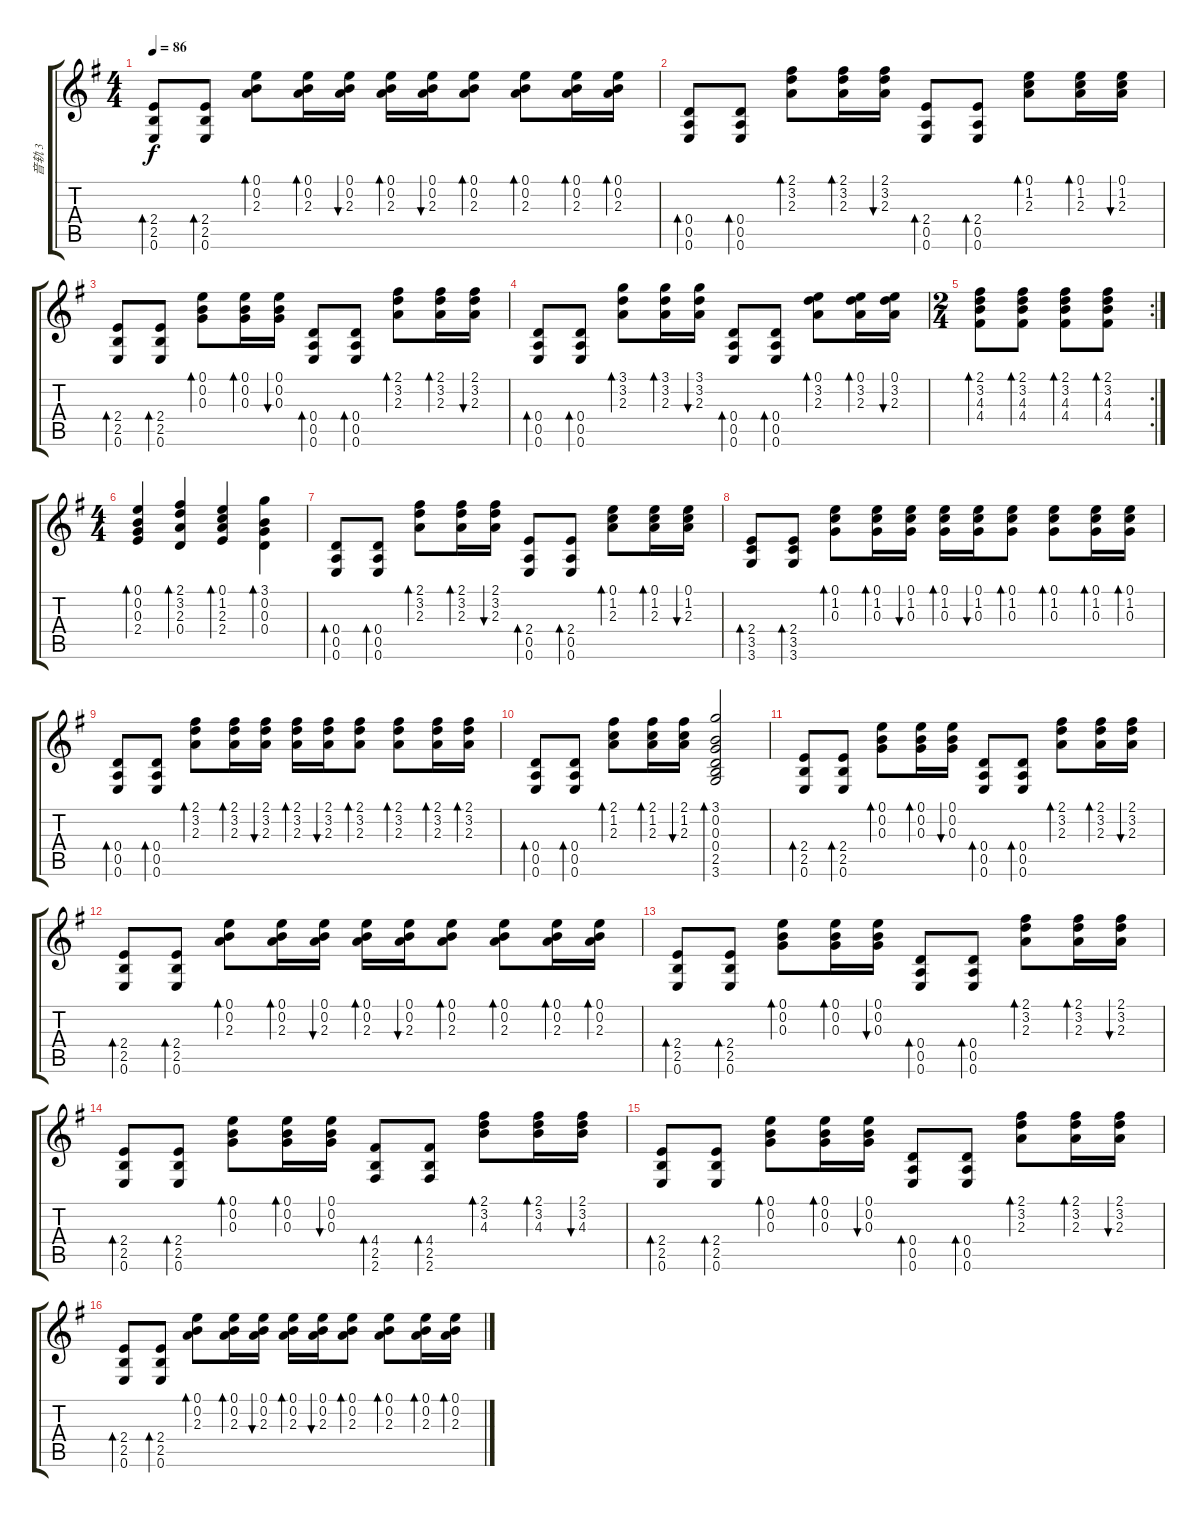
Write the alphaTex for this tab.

\track ("音轨 3" "音轨 3") {instrument acousticguitarnylon}
\staff {score tabs}
\tuning (E4 B3 G3 D3 A2 E2) {hide}
\ts (4 4)
\tempo 86
\clef g2
\ks g
(2.4 2.5 0.6).8{bd 30 dy f} (2.4 2.5 0.6).8{bd 30} (0.1 0.2 2.3).8{bd 30} (0.1 0.2 2.3).16{bd 30} (0.1 0.2 2.3).16{bu 30} (0.1 0.2 2.3).16{bd 30} (0.1 0.2 2.3).16{bu 30} (0.1 0.2 2.3).8{bd 30} (0.1 0.2 2.3).8{bd 30} (0.1 0.2 2.3).16{bd 30} (0.1 0.2 2.3).16{bd 30} |
(0.4 0.5 0.6).8{bd 30} (0.4 0.5 0.6).8{bd 30} (2.1 3.2 2.3).8{bd 30} (2.1 3.2 2.3).16{bd 30} (2.1 3.2 2.3).16{bu 30} (2.4 0.5 0.6).8{bd 30} (2.4 0.5 0.6).8{bd 30} (0.1 1.2 2.3).8{bd 30} (0.1 1.2 2.3).16{bd 30} (0.1 1.2 2.3).16{bu 30} |
(2.4 2.5 0.6).8{bd 30} (2.4 2.5 0.6).8{bd 30} (0.1 0.2 0.3).8{bd 30} (0.1 0.2 0.3).16{bd 30} (0.1 0.2 0.3).16{bu 30} (0.4 0.5 0.6).8{bd 30} (0.4 0.5 0.6).8{bd 30} (2.1 3.2 2.3).8{bd 30} (2.1 3.2 2.3).16{bd 30} (2.1 3.2 2.3).16{bu 30} |
(0.4 0.5 0.6).8{bd 30} (0.4 0.5 0.6).8{bd 30} (3.1 3.2 2.3).8{bd 30} (3.1 3.2 2.3).16{bd 30} (3.1 3.2 2.3).16{bu 30} (0.4 0.5 0.6).8{bd 30} (0.4 0.5 0.6).8{bd 30} (0.1 3.2 2.3).8{bd 30} (0.1 3.2 2.3).16{bd 30} (0.1 3.2 2.3).16{bu 30} |
\rc 2
\ts (2 4)
(2.1 3.2 4.3 4.4).8{bd 30} (2.1 3.2 4.3 4.4).8{bd 30} (2.1 3.2 4.3 4.4).8{bd 30} (2.1 3.2 4.3 4.4).8{bd 30} |
\ts (4 4)
(0.1 0.2 0.3 2.4).4{bd 30} (2.1 3.2 2.3 0.4).4{bd 30} (0.1 1.2 2.3 2.4).4{bd 30} (3.1 0.2 0.3 0.4).4{bd 30} |
(0.4 0.5 0.6).8{bd 30} (0.4 0.5 0.6).8{bd 30} (2.1 3.2 2.3).8{bd 30} (2.1 3.2 2.3).16{bd 30} (2.1 3.2 2.3).16{bu 30} (2.4 0.5 0.6).8{bd 30} (2.4 0.5 0.6).8{bd 30} (0.1 1.2 2.3).8{bd 30} (0.1 1.2 2.3).16{bd 30} (0.1 1.2 2.3).16{bu 30} |
(2.4 3.5 3.6).8{bd 30} (2.4 3.5 3.6).8{bd 30} (0.1 1.2 0.3).8{bd 30} (0.1 1.2 0.3).16{bd 30} (0.1 1.2 0.3).16{bu 30} (0.1 1.2 0.3).16{bd 30} (0.1 1.2 0.3).16{bu 30} (0.1 1.2 0.3).8{bd 30} (0.1 1.2 0.3).8{bd 30} (0.1 1.2 0.3).16{bd 30} (0.1 1.2 0.3).16{bd 30} |
(0.4 0.5 0.6).8{bd 30} (0.4 0.5 0.6).8{bd 30} (2.1 3.2 2.3).8{bd 30} (2.1 3.2 2.3).16{bd 30} (2.1 3.2 2.3).16{bu 30} (2.1 3.2 2.3).16{bd 30} (2.1 3.2 2.3).16{bu 30} (2.1 3.2 2.3).8{bd 30} (2.1 3.2 2.3).8{bd 30} (2.1 3.2 2.3).16{bd 30} (2.1 3.2 2.3).16{bd 30} |
(0.4 0.5 0.6).8{bd 30} (0.4 0.5 0.6).8{bd 30} (2.1 1.2 2.3).8{bd 30} (2.1 1.2 2.3).16{bd 30} (2.1 1.2 2.3).16{bu 30} (3.1 0.2 0.3 0.4 2.5 3.6).2{bd 240} |
(2.4 2.5 0.6).8{bd 30} (2.4 2.5 0.6).8{bd 30} (0.1 0.2 0.3).8{bd 30} (0.1 0.2 0.3).16{bd 30} (0.1 0.2 0.3).16{bu 30} (0.4 0.5 0.6).8{bd 30} (0.4 0.5 0.6).8{bd 30} (2.1 3.2 2.3).8{bd 30} (2.1 3.2 2.3).16{bd 30} (2.1 3.2 2.3).16{bu 30} |
(2.4 2.5 0.6).8{bd 30} (2.4 2.5 0.6).8{bd 30} (0.1 0.2 2.3).8{bd 30} (0.1 0.2 2.3).16{bd 30} (0.1 0.2 2.3).16{bu 30} (0.1 0.2 2.3).16{bd 30} (0.1 0.2 2.3).16{bu 30} (0.1 0.2 2.3).8{bd 30} (0.1 0.2 2.3).8{bd 30} (0.1 0.2 2.3).16{bd 30} (0.1 0.2 2.3).16{bd 30} |
(2.4 2.5 0.6).8{bd 30} (2.4 2.5 0.6).8{bd 30} (0.1 0.2 0.3).8{bd 30} (0.1 0.2 0.3).16{bd 30} (0.1 0.2 0.3).16{bu 30} (0.4 0.5 0.6).8{bd 30} (0.4 0.5 0.6).8{bd 30} (2.1 3.2 2.3).8{bd 30} (2.1 3.2 2.3).16{bd 30} (2.1 3.2 2.3).16{bu 30} |
(2.4 2.5 0.6).8{bd 30} (2.4 2.5 0.6).8{bd 30} (0.1 0.2 0.3).8{bd 30} (0.1 0.2 0.3).16{bd 30} (0.1 0.2 0.3).16{bu 30} (4.4 2.5 2.6).8{bd 30} (4.4 2.5 2.6).8{bd 30} (2.1 3.2 4.3).8{bd 30} (2.1 3.2 4.3).16{bd 30} (2.1 3.2 4.3).16{bu 30} |
(2.4 2.5 0.6).8{bd 30} (2.4 2.5 0.6).8{bd 30} (0.1 0.2 0.3).8{bd 30} (0.1 0.2 0.3).16{bd 30} (0.1 0.2 0.3).16{bu 30} (0.4 0.5 0.6).8{bd 30} (0.4 0.5 0.6).8{bd 30} (2.1 3.2 2.3).8{bd 30} (2.1 3.2 2.3).16{bd 30} (2.1 3.2 2.3).16{bu 30} |
(2.4 2.5 0.6).8{bd 30} (2.4 2.5 0.6).8{bd 30} (0.1 0.2 2.3).8{bd 30} (0.1 0.2 2.3).16{bd 30} (0.1 0.2 2.3).16{bu 30} (0.1 0.2 2.3).16{bd 30} (0.1 0.2 2.3).16{bu 30} (0.1 0.2 2.3).8{bd 30} (0.1 0.2 2.3).8{bd 30} (0.1 0.2 2.3).16{bd 30} (0.1 0.2 2.3).16{bd 30}
